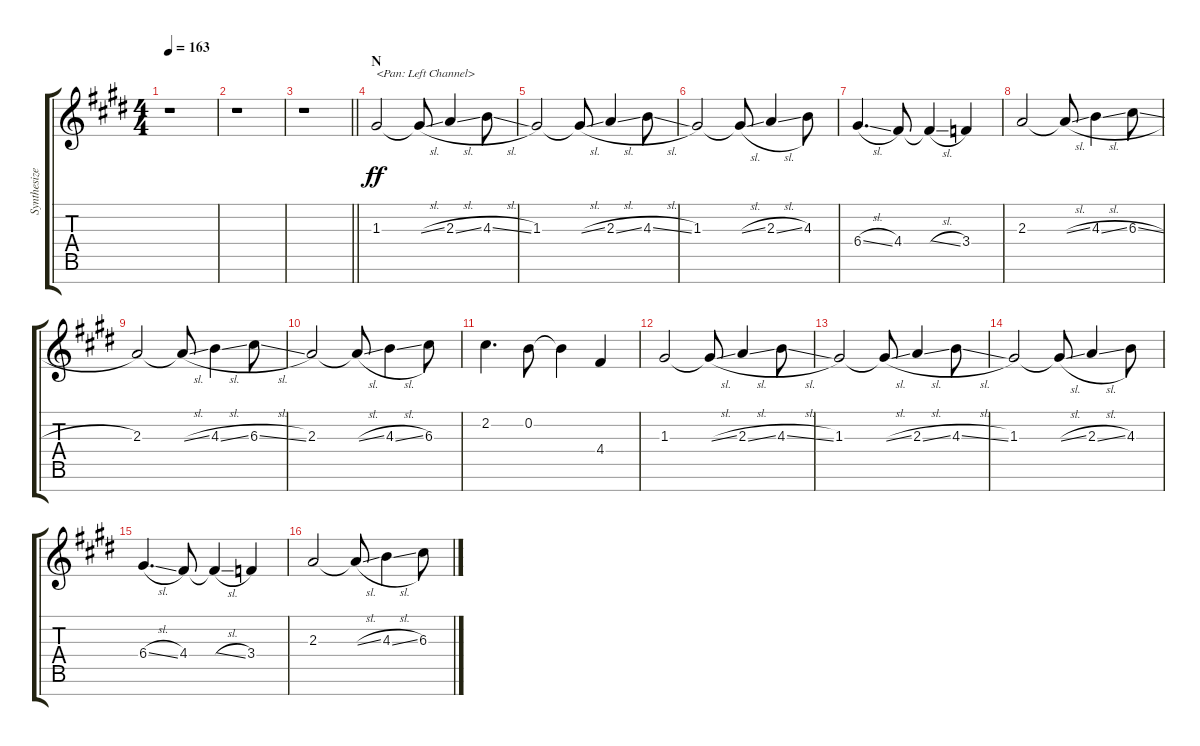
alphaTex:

\track ("Synthesizer I" "Synthesize") {instrument lead2sawtooth}
\staff {score tabs}
\tuning (E5 B4 G4 D4 A3 E3 B2) {hide}
\ts (4 4)
\tempo 163
\clef g2
\ks e
r.1{dy f} |
r.1 |
\barLineRight lightlight
r.1 |
\section ("" "N")
1.3.2{txt "<Pan: Left Channel>" dy ff balance 2} 1.3{sl t}.8 2.3{sl}.4 4.3{sl}.8 |
1.3.2 1.3{sl t}.8 2.3{sl}.4 4.3{sl}.8 |
1.3.2 1.3{sl t}.8 2.3{sl}.4 4.3.8 |
6.4{sl}.4{d} 4.4.8 4.4{sl t}.4 3.4.4 |
2.3.2 2.3{sl t}.8 4.3{sl}.4 6.3{sl}.8 |
2.3.2 2.3{sl t}.8 4.3{sl}.4 6.3{sl}.8 |
2.3.2 2.3{sl t}.8 4.3{sl}.4 6.3.8 |
2.2.4{d} 0.2.8 0.2{t}.4 4.4.4 |
1.3.2 1.3{sl t}.8 2.3{sl}.4 4.3{sl}.8 |
1.3.2 1.3{sl t}.8 2.3{sl}.4 4.3{sl}.8 |
1.3.2 1.3{sl t}.8 2.3{sl}.4 4.3.8 |
6.4{sl}.4{d} 4.4.8 4.4{sl t}.4 3.4.4 |
2.3.2 2.3{sl t}.8 4.3{sl}.4 6.3{sl}.8
